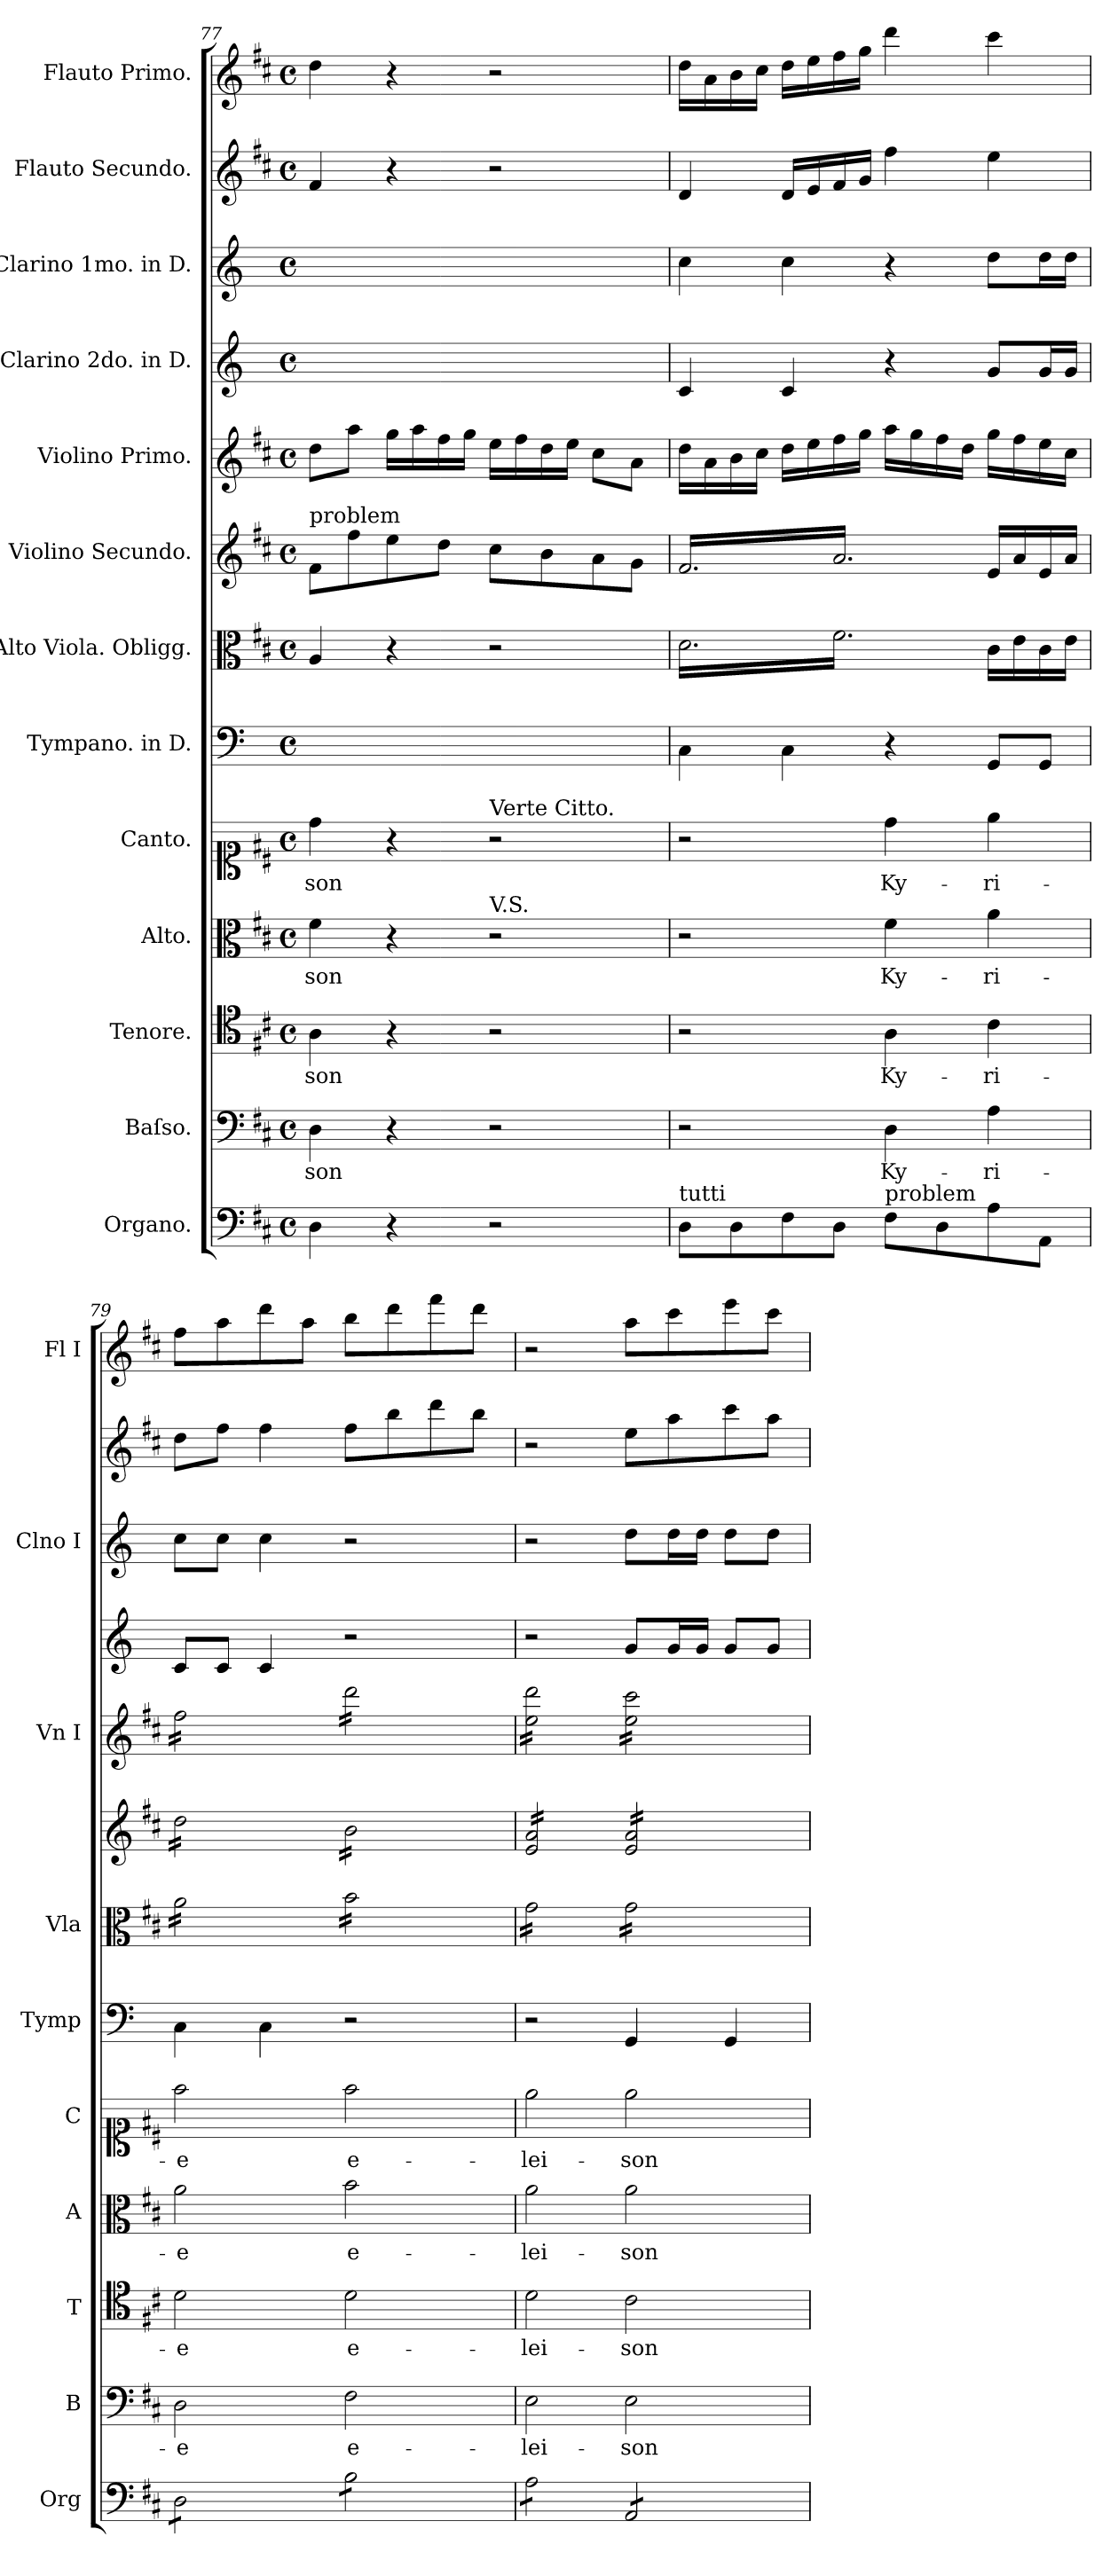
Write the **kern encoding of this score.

**kern	**dynam	**kern	**text	**kern	**text	**kern	**text	**kern	**text	**kern	**kern	**dynam	**kern	**dynam	**kern	**dynam	**kern	**kern	**kern	**kern
*part13	*part13	*part12	*part12	*part11	*part11	*part10	*part10	*part9	*part9	*part8	*part7	*part7	*part6	*part6	*part5	*part5	*part4	*part3	*part2	*part1
*staff13	*staff13	*staff12	*staff12	*staff11	*staff11	*staff10	*staff10	*staff9	*staff9	*staff8	*staff7	*staff7	*staff6	*staff6	*staff5	*staff5	*staff4	*staff3	*staff2	*staff1
*I"Organo.	*	*I"Baſso.	*	*I"Tenore.	*	*I"Alto.	*	*I"Canto.	*	*I"Tympano. in D.	*I"Alto Viola. Obligg.	*	*I"Violino Secundo.	*	*I"Violino Primo.	*	*I"Clarino 2do. in D.	*I"Clarino 1mo. in D.	*I"Flauto Secundo.	*I"Flauto Primo.
*I'Org	*	*I'B	*	*I'T	*	*I'A	*	*I'C	*	*I'Tymp	*I'Vla	*	*	*	*I'Vn I	*	*	*I'Clno I	*	*I'Fl I
*clefF4	*	*clefF4	*	*clefC4	*	*clefC3	*	*clefC1	*	*clefF4	*clefC3	*	*clefG2	*	*clefG2	*	*clefG2	*clefG2	*clefG2	*clefG2
*	*	*	*	*	*	*	*	*	*	*ITrd-1c-2	*	*	*	*	*	*	*ITrd-1c-2	*ITrd-1c-2	*	*
*k[f#c#]	*	*k[f#c#]	*	*k[f#c#]	*	*k[f#c#]	*	*k[f#c#]	*	*k[f#c#]	*k[f#c#]	*	*k[f#c#]	*	*k[f#c#]	*	*k[f#c#]	*k[f#c#]	*k[f#c#]	*k[f#c#]
*D:	*	*D:	*	*D:	*	*D:	*	*D:	*	*	*D:	*	*D:	*	*D:	*	*	*	*D:	*D:
*M4/4	*	*M4/4	*	*M4/4	*	*M4/4	*	*M4/4	*	*M4/4	*M4/4	*	*M4/4	*	*M4/4	*	*M4/4	*M4/4	*M4/4	*M4/4
*met(c)	*	*met(c)	*	*met(c)	*	*met(c)	*	*met(c)	*	*met(c)	*met(c)	*	*met(c)	*	*met(c)	*	*met(c)	*met(c)	*met(c)	*met(c)
=77	=77	=77	=77	=77	=77	=77	=77	=77	=77	=77	=77	=77	=77	=77	=77	=77	=77	=77	=77	=77
!	!	!	!	!	!	!	!	!	!	!	!	!	!LO:TX:a:t=problem	!	!	!	!	!	!	!
4D\	.	4D\	-son	4A\	-son	4f#\	-son	4dd\	-son	1ryy	4A/	.	8f#/L	.	8dd\L	.	1ryy	1ryy	4f#/	4dd\
.	.	.	.	.	.	.	.	.	.	.	.	.	8ff#\	.	8aa\J	.	.	.	.	.
4r	.	4r	.	4r	.	4r	.	4r	.	.	4r	.	8ee\	.	16gg\LL	.	.	.	4r	4r
.	.	.	.	.	.	.	.	.	.	.	.	.	.	.	16aa\	.	.	.	.	.
.	.	.	.	.	.	.	.	.	.	.	.	.	8dd\J	.	16ff#\	.	.	.	.	.
.	.	.	.	.	.	.	.	.	.	.	.	.	.	.	16gg\JJ	.	.	.	.	.
!	!	!	!	!	!	!	!	!LO:TX:a:t=Verte Citto.	!	!	!	!	!	!	!	!	!	!	!	!
!	!	!	!	!	!	!LO:TX:a:t=V.S.	!	!	!	!	!	!	!	!	!	!	!	!	!	!
2r	.	2r	.	2r	.	2r	.	2r	.	.	2r	fo	8cc#\L	.	16ee\LL	.	.	.	2r	2r
.	.	.	.	.	.	.	.	.	.	.	.	.	.	.	16ff#\	.	.	.	.	.
.	.	.	.	.	.	.	.	.	.	.	.	.	8b\	.	16dd\	.	.	.	.	.
.	.	.	.	.	.	.	.	.	.	.	.	.	.	.	16ee\JJ	.	.	.	.	.
.	.	.	.	.	.	.	.	.	.	.	.	.	8a\	.	8cc#\L	.	.	.	.	.
.	.	.	.	.	.	.	.	.	.	.	.	.	8g\J	.	8a\J	.	.	.	.	.
=78	=78	=78	=78	=78	=78	=78	=78	=78	=78	=78	=78	=78	=78	=78	=78	=78	=78	=78	=78	=78
!LO:TX:a:t=tutti	!	!	!	!	!	!	!	!	!	!	!	!	!	!	!	!	!	!	!	!
*	*	*	*	*	*	*	*	*	*	*	*tremolo	*	*	*	*	*	*	*	*	*
*	*	*	*	*	*	*	*	*	*	*	*	*	*tremolo	*	*	*	*	*	*	*
8D\L	fo	2r	.	2r	.	2r	.	2r	.	4D\	16d\LL	.	16f#/LL	fo	16dd\LL	fo	4d/	4dd\	4d/	16dd\LL
.	.	.	.	.	.	.	.	.	.	.	16f#\	.	16a/	.	16a\	.	.	.	.	16a\
8D\	.	.	.	.	.	.	.	.	.	.	16d\	.	16f#/	.	16b\	.	.	.	.	16b\
.	.	.	.	.	.	.	.	.	.	.	16f#\	.	16a/	.	16cc#\JJ	.	.	.	.	16cc#\JJ
8F#\	.	.	.	.	.	.	.	.	.	4D\	16d\	.	16f#/	.	16dd\LL	.	4d/	4dd\	16d/LL	16dd\LL
.	.	.	.	.	.	.	.	.	.	.	16f#\	.	16a/	.	16ee\	.	.	.	16e/	16ee\
8D\J	.	.	.	.	.	.	.	.	.	.	16d\	.	16f#/	.	16ff#\	.	.	.	16f#/	16ff#\
.	.	.	.	.	.	.	.	.	.	.	16f#\	.	16a/	.	16gg\JJ	.	.	.	16g/JJ	16gg\JJ
!LO:TX:a:t=problem	!	!	!	!	!	!	!	!	!	!	!	!	!	!	!	!	!	!	!	!
8F#\L	.	4D\	Ky-	4A\	Ky-	4f#\	Ky-	4dd\	Ky-	4r	16d\	.	16f#/	.	16aa\LL	.	4r	4r	4ff#\	4ddd\
.	.	.	.	.	.	.	.	.	.	.	16f#\	.	16a/	.	16gg\	.	.	.	.	.
8D\	.	.	.	.	.	.	.	.	.	.	16d\	.	16f#/	.	16ff#\	.	.	.	.	.
.	.	.	.	.	.	.	.	.	.	.	16f#\JJ	.	16a/JJ	.	16dd\JJ	.	.	.	.	.
*	*	*	*	*	*	*	*	*	*	*	*	*	*Xtremolo	*	*	*	*	*	*	*
*	*	*	*	*	*	*	*	*	*	*	*Xtremolo	*	*	*	*	*	*	*	*	*
8A\	.	4A\	-ri-	4c#\	-ri-	4a\	-ri-	4ee\	-ri-	8AA/L	16c#\LL	.	16e/LL	.	16gg\LL	.	8a/L	8ee\L	4ee\	4ccc#\
.	.	.	.	.	.	.	.	.	.	.	16e\	.	16a/	.	16ff#\	.	.	.	.	.
8AA/J	.	.	.	.	.	.	.	.	.	8AA/J	16c#\	.	16e/	.	16ee\	.	16a/L	16ee\L	.	.
.	.	.	.	.	.	.	.	.	.	.	16e\JJ	.	16a/JJ	.	16cc#\JJ	.	16a/JJ	16ee\JJ	.	.
=79	=79	=79	=79	=79	=79	=79	=79	=79	=79	=79	=79	=79	=79	=79	=79	=79	=79	=79	=79	=79
*tremolo	*	*	*	*	*	*	*	*	*	*	*	*	*	*	*	*	*	*	*	*
*	*	*	*	*	*	*	*	*	*	*	*tremolo	*	*	*	*	*	*	*	*	*
*	*	*	*	*	*	*	*	*	*	*	*	*	*tremolo	*	*	*	*	*	*	*
*	*	*	*	*	*	*	*	*	*	*	*	*	*	*	*tremolo	*	*	*	*	*
8D\L	.	2D\	-e	2d\	-e	2a\	-e	2ff#\	-e	4D\	16a\LL	.	16dd\LL	.	16ff#\LL	.	8d/L	8dd\L	8dd\L	8ff#\L
.	.	.	.	.	.	.	.	.	.	.	16a\	.	16dd\	.	16ff#\	.	.	.	.	.
8D\	.	.	.	.	.	.	.	.	.	.	16a\	.	16dd\	.	16ff#\	.	8d/J	8dd\J	8ff#\J	8aa\
.	.	.	.	.	.	.	.	.	.	.	16a\	.	16dd\	.	16ff#\	.	.	.	.	.
8D\	.	.	.	.	.	.	.	.	.	4D\	16a\	.	16dd\	.	16ff#\	.	4d/	4dd\	4ff#\	8ddd\
.	.	.	.	.	.	.	.	.	.	.	16a\	.	16dd\	.	16ff#\	.	.	.	.	.
8D\J	.	.	.	.	.	.	.	.	.	.	16a\	.	16dd\	.	16ff#\	.	.	.	.	8aa\J
.	.	.	.	.	.	.	.	.	.	.	16a\JJ	.	16dd\JJ	.	16ff#\JJ	.	.	.	.	.
8B\L	.	2F#\	e-	2d\	e-	2b\	e-	2ff#\	e-	2r	16b\LL	.	16b\LL	.	16ddd\LL	.	2r	2r	8ff#\L	8bb\L
.	.	.	.	.	.	.	.	.	.	.	16b\	.	16b\	.	16ddd\	.	.	.	.	.
8B\	.	.	.	.	.	.	.	.	.	.	16b\	.	16b\	.	16ddd\	.	.	.	8bb\	8ddd\
.	.	.	.	.	.	.	.	.	.	.	16b\	.	16b\	.	16ddd\	.	.	.	.	.
8B\	.	.	.	.	.	.	.	.	.	.	16b\	.	16b\	.	16ddd\	.	.	.	8ddd\	8fff#\
.	.	.	.	.	.	.	.	.	.	.	16b\	.	16b\	.	16ddd\	.	.	.	.	.
8B\J	.	.	.	.	.	.	.	.	.	.	16b\	.	16b\	.	16ddd\	.	.	.	8bb\J	8ddd\J
.	.	.	.	.	.	.	.	.	.	.	16b\JJ	.	16b\JJ	.	16ddd\JJ	.	.	.	.	.
=80	=80	=80	=80	=80	=80	=80	=80	=80	=80	=80	=80	=80	=80	=80	=80	=80	=80	=80	=80	=80
8A\L	.	2E\	-lei-	2d\	-lei-	2a\	-lei-	2ee\	-lei-	2r	16g\LL	.	16e/ 16a/LL	.	16ee\ 16ddd\LL	.	2r	2r	2r	2r
.	.	.	.	.	.	.	.	.	.	.	16g\	.	16e/ 16a/	.	16ee\ 16ddd\	.	.	.	.	.
8A\	.	.	.	.	.	.	.	.	.	.	16g\	.	16e/ 16a/	.	16ee\ 16ddd\	.	.	.	.	.
.	.	.	.	.	.	.	.	.	.	.	16g\	.	16e/ 16a/	.	16ee\ 16ddd\	.	.	.	.	.
8A\	.	.	.	.	.	.	.	.	.	.	16g\	.	16e/ 16a/	.	16ee\ 16ddd\	.	.	.	.	.
.	.	.	.	.	.	.	.	.	.	.	16g\	.	16e/ 16a/	.	16ee\ 16ddd\	.	.	.	.	.
8A\J	.	.	.	.	.	.	.	.	.	.	16g\	.	16e/ 16a/	.	16ee\ 16ddd\	.	.	.	.	.
.	.	.	.	.	.	.	.	.	.	.	16g\JJ	.	16e/ 16a/JJ	.	16ee\ 16ddd\JJ	.	.	.	.	.
8AA/L	.	2E\	-son	2c#\	-son	2a\	-son	2ee\	-son	4AA/	16g\LL	.	16e/ 16a/LL	.	16ee\ 16ccc#\LL	.	8a/L	8ee\L	8ee\L	8aa\L
.	.	.	.	.	.	.	.	.	.	.	16g\	.	16e/ 16a/	.	16ee\ 16ccc#\	.	.	.	.	.
8AA/	.	.	.	.	.	.	.	.	.	.	16g\	.	16e/ 16a/	.	16ee\ 16ccc#\	.	16a/L	16ee\L	8aa\	8ccc#\
.	.	.	.	.	.	.	.	.	.	.	16g\	.	16e/ 16a/	.	16ee\ 16ccc#\	.	16a/JJ	16ee\JJ	.	.
8AA/	.	.	.	.	.	.	.	.	.	4AA/	16g\	.	16e/ 16a/	.	16ee\ 16ccc#\	.	8a/L	8ee\L	8ccc#\	8eee\
.	.	.	.	.	.	.	.	.	.	.	16g\	.	16e/ 16a/	.	16ee\ 16ccc#\	.	.	.	.	.
8AA/J	.	.	.	.	.	.	.	.	.	.	16g\	.	16e/ 16a/	.	16ee\ 16ccc#\	.	8a/J	8ee\J	8aa\J	8ccc#\J
*Xtremolo	*	*	*	*	*	*	*	*	*	*	*	*	*	*	*	*	*	*	*	*
.	.	.	.	.	.	.	.	.	.	.	16g\JJ	.	16e/ 16a/JJ	.	16ee\ 16ccc#\JJ	.	.	.	.	.
*	*	*	*	*	*	*	*	*	*	*	*	*	*	*	*Xtremolo	*	*	*	*	*
*	*	*	*	*	*	*	*	*	*	*	*	*	*Xtremolo	*	*	*	*	*	*	*
*	*	*	*	*	*	*	*	*	*	*	*Xtremolo	*	*	*	*	*	*	*	*	*
=	=	=	=	=	=	=	=	=	=	=	=	=	=	=	=	=	=	=	=	=
*-	*-	*-	*-	*-	*-	*-	*-	*-	*-	*-	*-	*-	*-	*-	*-	*-	*-	*-	*-	*-
